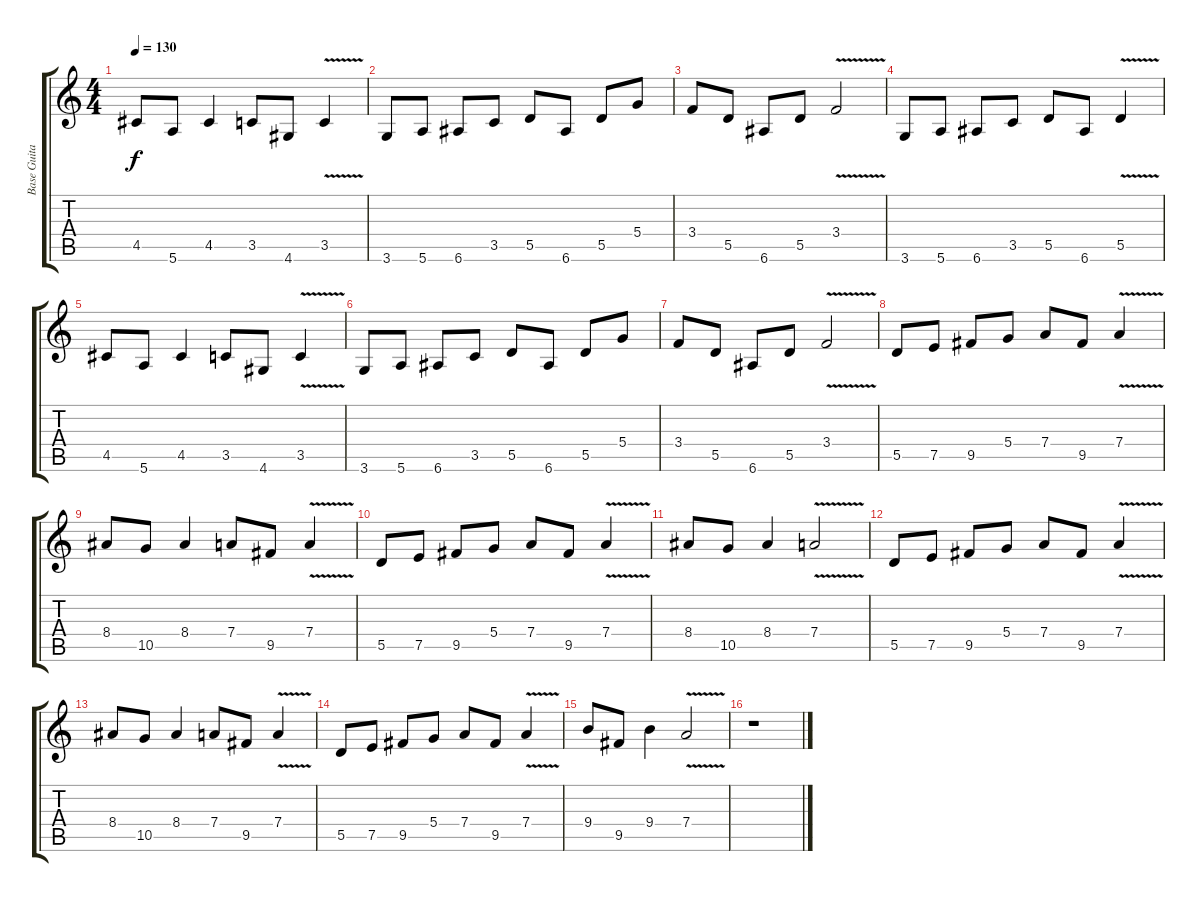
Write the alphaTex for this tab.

\track ("Base Guitar" "Base Guita") {instrument distortionguitar}
\staff {score tabs}
\tuning (E4 B3 G3 D3 A2 E2) {hide}
\ts (4 4)
\tempo 130
\clef g2
\ks c
4.5.8{dy f} 5.6.8 4.5.4 3.5.8 4.6.8 3.5{v}.4 |
3.6.8 5.6.8 6.6.8 3.5.8 5.5.8 6.6.8 5.5.8 5.4.8 |
3.4.8 5.5.8 6.6.8 5.5.8 3.4{v}.2 |
3.6.8 5.6.8 6.6.8 3.5.8 5.5.8 6.6.8 5.5{v}.4 |
4.5.8 5.6.8 4.5.4 3.5.8 4.6.8 3.5{v}.4 |
3.6.8 5.6.8 6.6.8 3.5.8 5.5.8 6.6.8 5.5.8 5.4.8 |
3.4.8 5.5.8 6.6.8 5.5.8 3.4{v}.2 |
5.5.8 7.5.8 9.5.8 5.4.8 7.4.8 9.5.8 7.4{v}.4 |
8.4.8 10.5.8 8.4.4 7.4.8 9.5.8 7.4{v}.4 |
5.5.8 7.5.8 9.5.8 5.4.8 7.4.8 9.5.8 7.4{v}.4 |
8.4.8 10.5.8 8.4.4 7.4{v}.2 |
5.5.8 7.5.8 9.5.8 5.4.8 7.4.8 9.5.8 7.4{v}.4 |
8.4.8 10.5.8 8.4.4 7.4.8 9.5.8 7.4{v}.4 |
5.5.8 7.5.8 9.5.8 5.4.8 7.4.8 9.5.8 7.4{v}.4 |
9.4.8 9.5.8 9.4.4 7.4{v}.2 |
r.1
